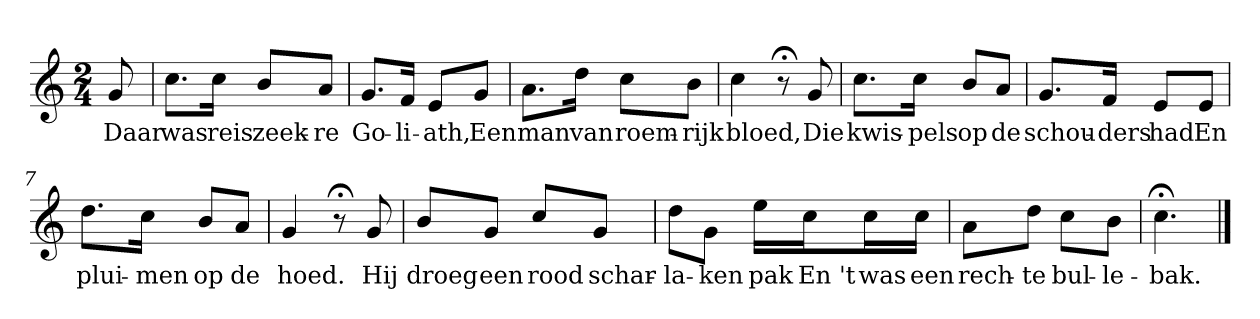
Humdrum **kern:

**kern	**text
*part1	*part1
*staff1	*staff1
*k[]	*
*C:	*
*M2/4	*
*MM120	*
=	=
8g	Daar
=1	=1
8.ccL	was
16ccJk	reis
8bL	zeek-
8aJ	-re
=2	=2
8.gL	Go-
16fJk	-li-
8eL	-ath,
8gJ	Een
=3	=3
8.aL	man
16ddJk	van
8ccL	roem-
8bJ	-rijk
=4	=4
4cc	bloed,
8r;<	.
8g	Die
=5	=5
8.ccL	kwis-
16ccJk	-pels
8bL	op
8aJ	de
=6	=6
8.gL	schou-
16fJk	-ders
8eL	had
8eJ	En
=7	=7
8.ddL	plui-
16ccJk	-men
8bL	op
8aJ	de
=8	=8
4g	hoed.
8r;<	.
8g	Hij
=9	=9
8bL	droeg
8gJ	een
8ccL	rood
8gJ	schar-
=10	=10
8ddL	-la-
8gJ	-ken
16eeLL	pak
16ccJ	En 't
16ccL	was
16ccJJ	een
=11	=11
8aL	rech-
8ddJ	-te
8ccL	bul-
8bJ	-le-
=12	=12
4.cc;<	-bak.
==	==
*-	*-
